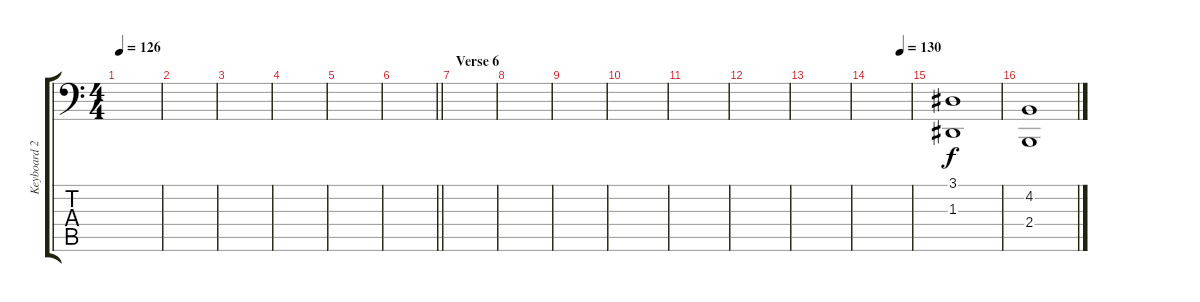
\track ("Keyboard 2 LH" "Keyboard 2") {instrument churchorgan}
\staff {score tabs}
\tuning (C3 G2 D2 A1 E1 B0) {hide}
\ts (4 4)
\tempo 126
\clef f4
\ks c
|
|
|
|
|
\barLineRight lightlight
|
\section ("" "Verse 6")
|
|
|
|
|
|
|
\tempo (130 0.75)
|
(3.1 1.3).1 |
(4.2 2.4).1
